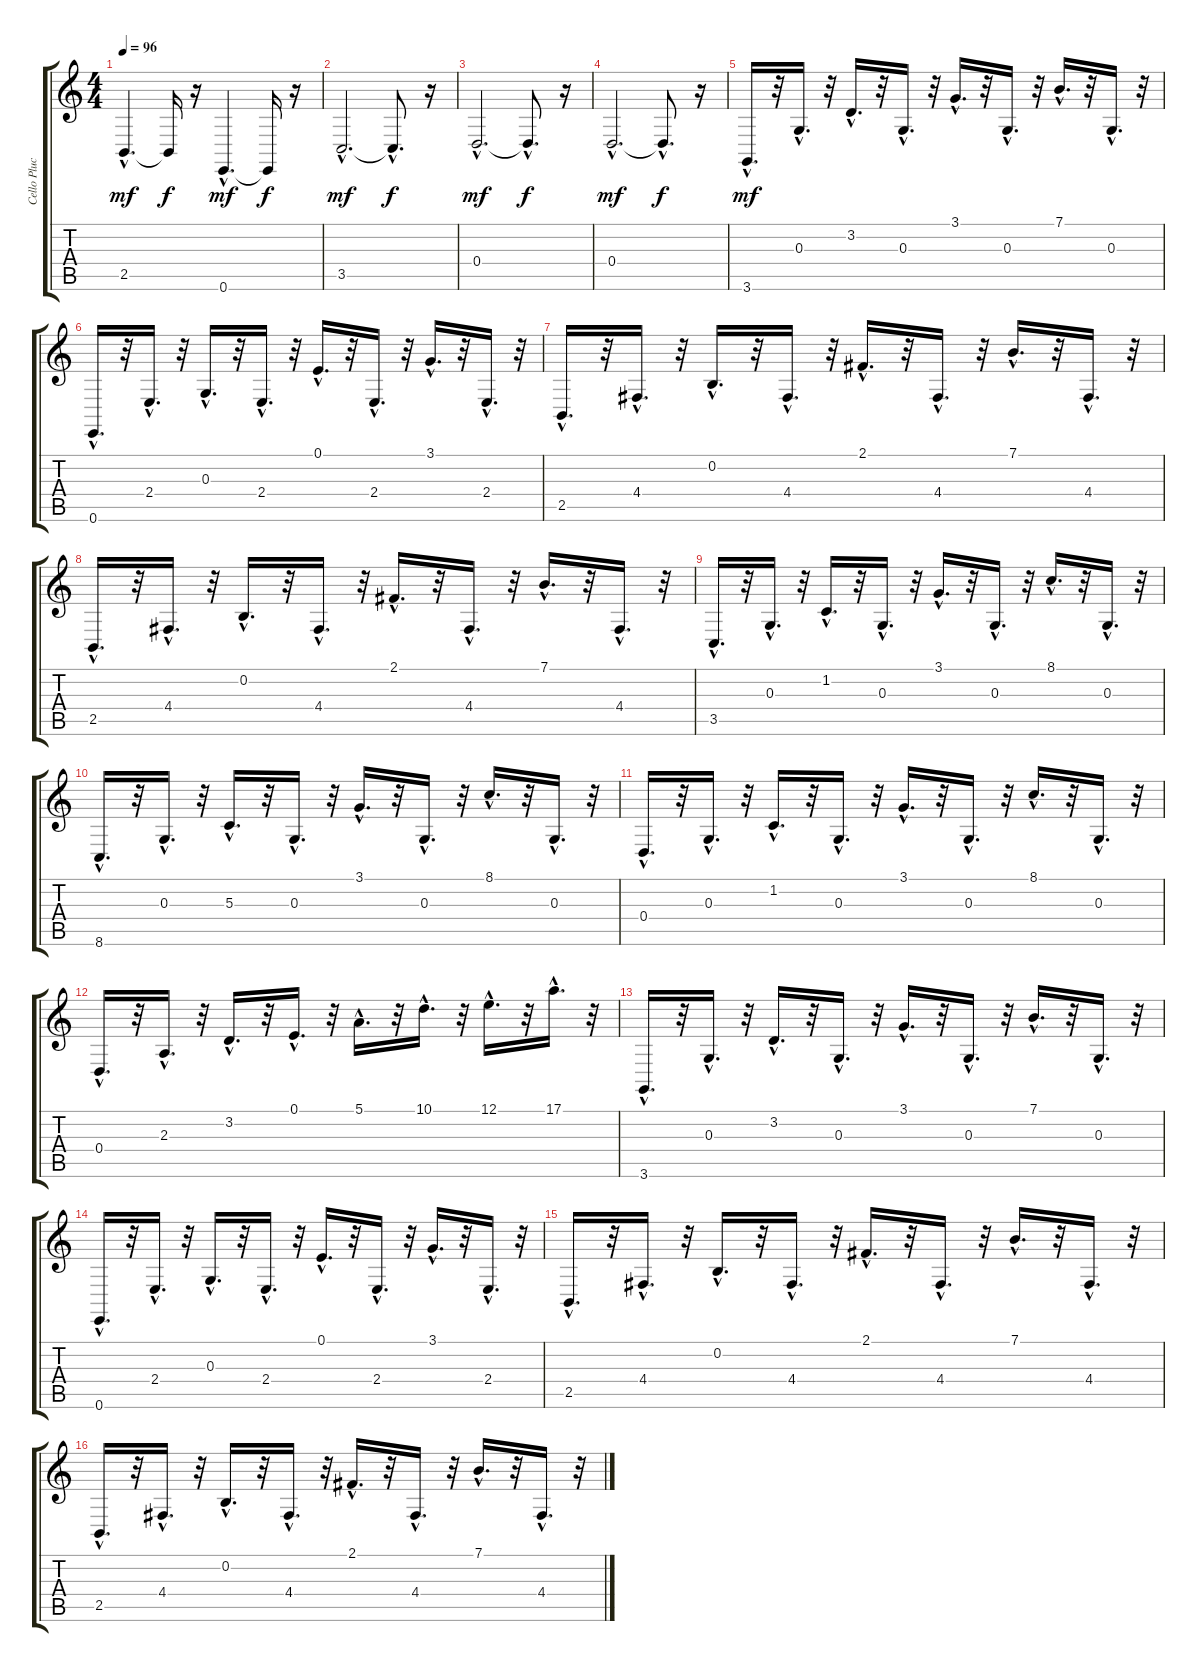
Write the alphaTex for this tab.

\track ("Cello Pluck" "Cello Pluc") {instrument pizzicatostrings}
\staff {score tabs}
\tuning (E4 B3 G3 D3 A2 E2) {hide}
\ts (4 4)
\tempo 96
\clef g2
\ks c
2.5{hac}.4{d dy mf} 2.5{t}.16{dy f} r.16 0.6{hac}.4{d dy mf} 0.6{t}.16{dy f} r.16 |
3.5{hac}.2{d dy mf} 3.5{hac t}.8{d dy f} r.16 |
0.4{hac}.2{d dy mf} 0.4{hac t}.8{d dy f} r.16 |
0.4{hac}.2{d dy mf} 0.4{hac t}.8{d dy f} r.16 |
3.6{hac}.16{d dy mf} r.32 0.3{hac}.16{d} r.32 3.2{hac}.16{d} r.32 0.3{hac}.16{d} r.32 3.1{hac}.16{d} r.32 0.3{hac}.16{d} r.32 7.1{hac}.16{d} r.32 0.3{hac}.16{d} r.32 |
0.6{hac}.16{d} r.32 2.4{hac}.16{d} r.32 0.3{hac}.16{d} r.32 2.4{hac}.16{d} r.32 0.1{hac}.16{d} r.32 2.4{hac}.16{d} r.32 3.1{hac}.16{d} r.32 2.4{hac}.16{d} r.32 |
2.5{hac}.16{d} r.32 4.4{hac}.16{d} r.32 0.2{hac}.16{d} r.32 4.4{hac}.16{d} r.32 2.1{hac}.16{d} r.32 4.4{hac}.16{d} r.32 7.1{hac}.16{d} r.32 4.4{hac}.16{d} r.32 |
2.5{hac}.16{d} r.32 4.4{hac}.16{d} r.32 0.2{hac}.16{d} r.32 4.4{hac}.16{d} r.32 2.1{hac}.16{d} r.32 4.4{hac}.16{d} r.32 7.1{hac}.16{d} r.32 4.4{hac}.16{d} r.32 |
3.5{hac}.16{d} r.32 0.3{hac}.16{d} r.32 1.2{hac}.16{d} r.32 0.3{hac}.16{d} r.32 3.1{hac}.16{d} r.32 0.3{hac}.16{d} r.32 8.1{hac}.16{d} r.32 0.3{hac}.16{d} r.32 |
8.6{hac}.16{d} r.32 0.3{hac}.16{d} r.32 5.3{hac}.16{d} r.32 0.3{hac}.16{d} r.32 3.1{hac}.16{d} r.32 0.3{hac}.16{d} r.32 8.1{hac}.16{d} r.32 0.3{hac}.16{d} r.32 |
0.4{hac}.16{d} r.32 0.3{hac}.16{d} r.32 1.2{hac}.16{d} r.32 0.3{hac}.16{d} r.32 3.1{hac}.16{d} r.32 0.3{hac}.16{d} r.32 8.1{hac}.16{d} r.32 0.3{hac}.16{d} r.32 |
0.4{hac}.16{d} r.32 2.3{hac}.16{d} r.32 3.2{hac}.16{d} r.32 0.1{hac}.16{d} r.32 5.1{hac}.16{d} r.32 10.1{hac}.16{d} r.32 12.1{hac}.16{d} r.32 17.1{hac}.16{d} r.32 |
3.6{hac}.16{d} r.32 0.3{hac}.16{d} r.32 3.2{hac}.16{d} r.32 0.3{hac}.16{d} r.32 3.1{hac}.16{d} r.32 0.3{hac}.16{d} r.32 7.1{hac}.16{d} r.32 0.3{hac}.16{d} r.32 |
0.6{hac}.16{d} r.32 2.4{hac}.16{d} r.32 0.3{hac}.16{d} r.32 2.4{hac}.16{d} r.32 0.1{hac}.16{d} r.32 2.4{hac}.16{d} r.32 3.1{hac}.16{d} r.32 2.4{hac}.16{d} r.32 |
2.5{hac}.16{d} r.32 4.4{hac}.16{d} r.32 0.2{hac}.16{d} r.32 4.4{hac}.16{d} r.32 2.1{hac}.16{d} r.32 4.4{hac}.16{d} r.32 7.1{hac}.16{d} r.32 4.4{hac}.16{d} r.32 |
2.5{hac}.16{d} r.32 4.4{hac}.16{d} r.32 0.2{hac}.16{d} r.32 4.4{hac}.16{d} r.32 2.1{hac}.16{d} r.32 4.4{hac}.16{d} r.32 7.1{hac}.16{d} r.32 4.4{hac}.16{d} r.32
